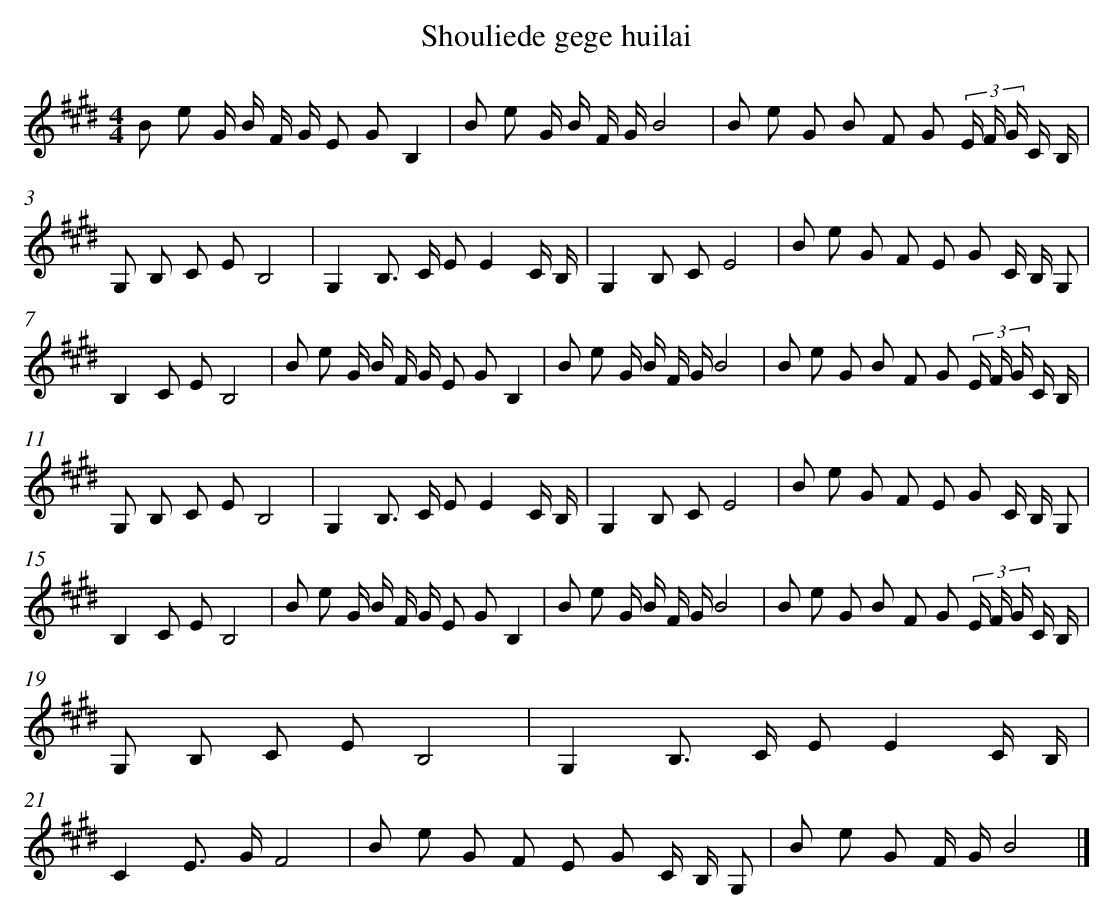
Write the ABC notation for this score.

X:1
T: Shouliede gege huilai
L: 1/8
M: 4/4
K: E
B e G/ B/ F/ G/ E GB,2 [I:setbarnb 1]|
B e G/ B/ F/ G/B4 |
B e G B F G (3E/ F/ G/ C/ B,/ |
G, B, C EB,4 |
G,2B,> C EE2C/ B,/ |
G,2B, CE4 |
B e G F E G C/ B,/ G, |
B,2C EB,4 |
B e G/ B/ F/ G/ E GB,2 |
B e G/ B/ F/ G/B4 |
B e G B F G (3E/ F/ G/ C/ B,/ |
G, B, C EB,4 |
G,2B,> C EE2C/ B,/ |
G,2B, CE4 |
B e G F E G C/ B,/ G, |
B,2C EB,4 |
B e G/ B/ F/ G/ E GB,2 |
B e G/ B/ F/ G/B4 |
B e G B F G (3E/ F/ G/ C/ B,/ |
G, B, C EB,4 |
G,2B,> C EE2C/ B,/ |
C2E> GF4 |
B e G F E G C/ B,/ G, |
B e G F/ G/B4 |]
